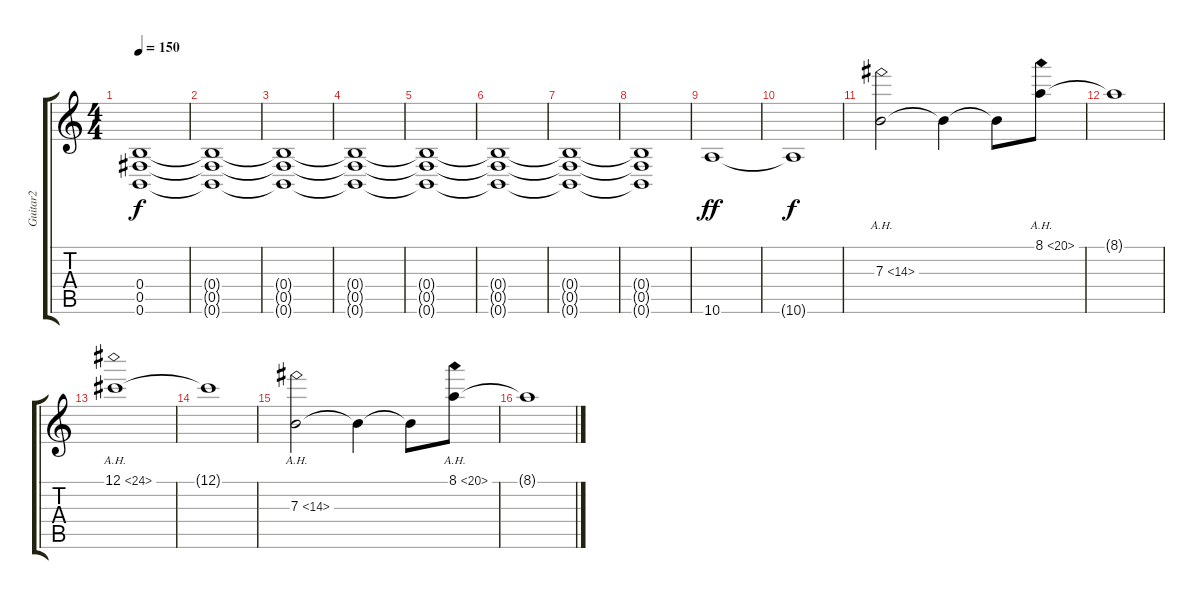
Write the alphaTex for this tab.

\track ("Guitar2" "Guitar2") {instrument overdrivenguitar}
\staff {score tabs}
\tuning (Db4 Ab3 E3 B2 Gb2 B1) {hide}
\ts (4 4)
\tempo 150
\clef g2
\ks c
(0.4 0.5 0.6).1{dy f} |
(0.4{t} 0.5{t} 0.6{t}).1 |
(0.4{t} 0.5{t} 0.6{t}).1 |
(0.4{t} 0.5{t} 0.6{t}).1 |
(0.4{t} 0.5{t} 0.6{t}).1 |
(0.4{t} 0.5{t} 0.6{t}).1 |
(0.4{t} 0.5{t} 0.6{t}).1 |
(0.4{t} 0.5{t} 0.6{t}).1 |
10.6.1{dy ff volume 14} |
10.6{t}.1{dy f} |
7.3{ah 7}.2 7.3{t}.4 7.3{t}.8 8.1{ah 12}.8 |
8.1{t}.1 |
12.1{ah 12}.1 |
12.1{t}.1 |
7.3{ah 7}.2 7.3{t}.4 7.3{t}.8 8.1{ah 12}.8 |
8.1{t}.1
